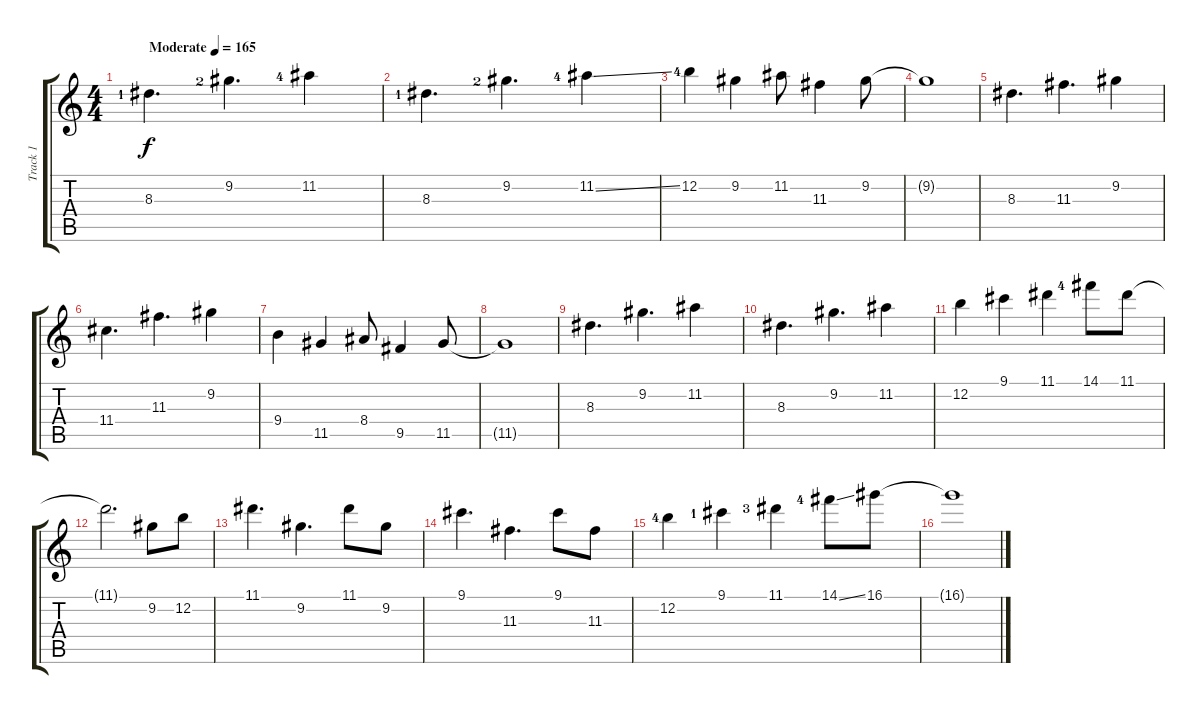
\track ("Track 1" "Track 1") {instrument acousticguitarsteel}
\staff {score tabs}
\tuning (E4 B3 G3 D3 A2 E2) {hide}
\ts (4 4)
\tempo (165 "Moderate")
\clef g2
\ks c
8.3{lf 2}.4{d dy f instrument acousticguitarsteel} 9.2{lf 3}.4{d} 11.2{lf 5}.4 |
8.3{lf 2}.4{d} 9.2{lf 3}.4{d} 11.2{ss lf 5}.4 |
12.2{lf 5}.4 9.2.4 11.2.8 11.3.4 9.2.8 |
9.2{t}.1 |
8.3.4{d} 11.3.4{d} 9.2.4 |
11.4.4{d} 11.3.4{d} 9.2.4 |
9.4.4 11.5.4 8.4.8 9.5.4 11.5.8 |
11.5{t}.1 |
8.3.4{d} 9.2.4{d} 11.2.4 |
8.3.4{d} 9.2.4{d} 11.2.4 |
12.2.4 9.1.4 11.1.4 14.1{lf 5}.8 11.1.8 |
11.1{t}.2{d} 9.2.8 12.2.8 |
11.1.4{d} 9.2.4{d} 11.1.8 9.2.8 |
9.1.4{d} 11.3.4{d} 9.1.8 11.3.8 |
12.2{lf 5}.4 9.1{lf 2}.4 11.1{lf 4}.4 14.1{ss lf 5}.8 16.1.8 |
16.1{t}.1
